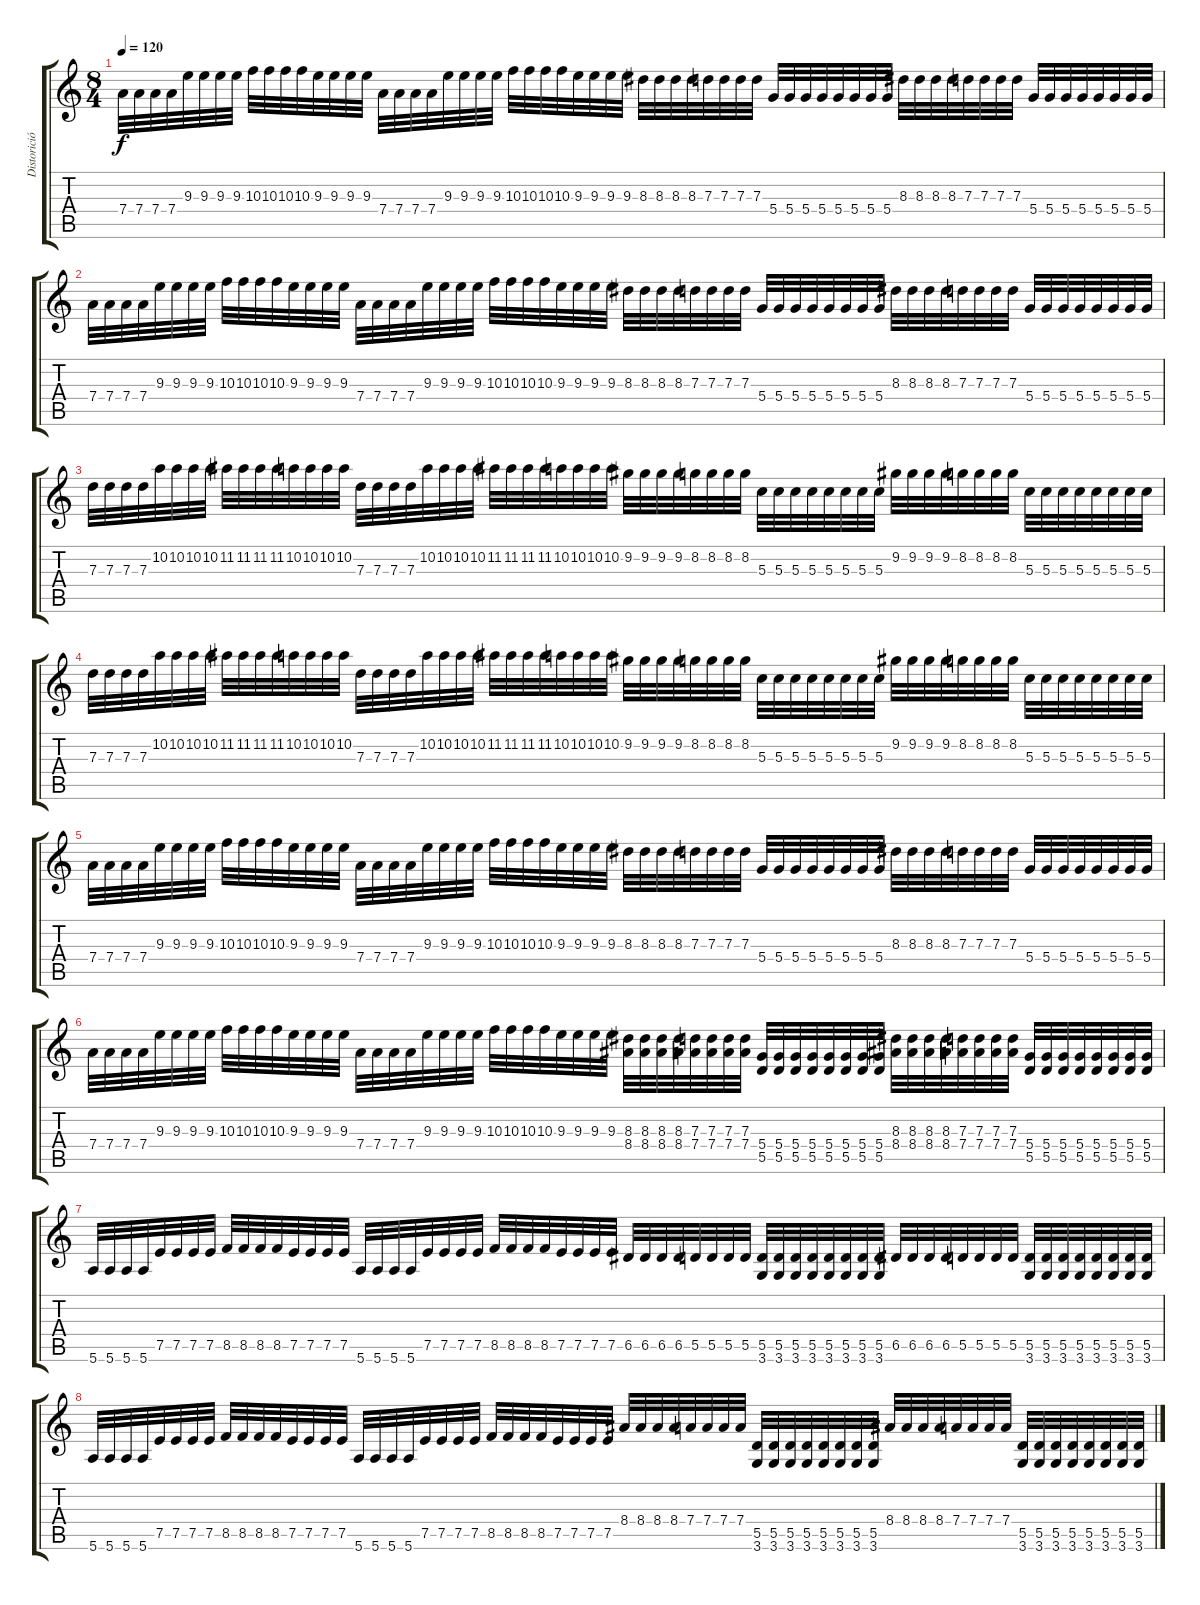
\track ("Distorición (Melodía)" "Distorició") {instrument distortionguitar}
\staff {score tabs}
\tuning (E4 B3 G3 D3 A2 E2) {hide}
\ts (8 4)
\tempo 120
\clef g2
\ks c
7.4.32{dy f} 7.4.32 7.4.32 7.4.32 9.3.32 9.3.32 9.3.32 9.3.32 10.3.32 10.3.32 10.3.32 10.3.32 9.3.32 9.3.32 9.3.32 9.3.32 7.4.32 7.4.32 7.4.32 7.4.32 9.3.32 9.3.32 9.3.32 9.3.32 10.3.32 10.3.32 10.3.32 10.3.32 9.3.32 9.3.32 9.3.32 9.3.32 8.3.32 8.3.32 8.3.32 8.3.32 7.3.32 7.3.32 7.3.32 7.3.32 5.4.32 5.4.32 5.4.32 5.4.32 5.4.32 5.4.32 5.4.32 5.4.32 8.3.32 8.3.32 8.3.32 8.3.32 7.3.32 7.3.32 7.3.32 7.3.32 5.4.32 5.4.32 5.4.32 5.4.32 5.4.32 5.4.32 5.4.32 5.4.32 |
7.4.32 7.4.32 7.4.32 7.4.32 9.3.32 9.3.32 9.3.32 9.3.32 10.3.32 10.3.32 10.3.32 10.3.32 9.3.32 9.3.32 9.3.32 9.3.32 7.4.32 7.4.32 7.4.32 7.4.32 9.3.32 9.3.32 9.3.32 9.3.32 10.3.32 10.3.32 10.3.32 10.3.32 9.3.32 9.3.32 9.3.32 9.3.32 8.3.32 8.3.32 8.3.32 8.3.32 7.3.32 7.3.32 7.3.32 7.3.32 5.4.32 5.4.32 5.4.32 5.4.32 5.4.32 5.4.32 5.4.32 5.4.32 8.3.32 8.3.32 8.3.32 8.3.32 7.3.32 7.3.32 7.3.32 7.3.32 5.4.32 5.4.32 5.4.32 5.4.32 5.4.32 5.4.32 5.4.32 5.4.32 |
7.3.32 7.3.32 7.3.32 7.3.32 10.2.32 10.2.32 10.2.32 10.2.32 11.2.32 11.2.32 11.2.32 11.2.32 10.2.32 10.2.32 10.2.32 10.2.32 7.3.32 7.3.32 7.3.32 7.3.32 10.2.32 10.2.32 10.2.32 10.2.32 11.2.32 11.2.32 11.2.32 11.2.32 10.2.32 10.2.32 10.2.32 10.2.32 9.2.32 9.2.32 9.2.32 9.2.32 8.2.32 8.2.32 8.2.32 8.2.32 5.3.32 5.3.32 5.3.32 5.3.32 5.3.32 5.3.32 5.3.32 5.3.32 9.2.32 9.2.32 9.2.32 9.2.32 8.2.32 8.2.32 8.2.32 8.2.32 5.3.32 5.3.32 5.3.32 5.3.32 5.3.32 5.3.32 5.3.32 5.3.32 |
7.3.32 7.3.32 7.3.32 7.3.32 10.2.32 10.2.32 10.2.32 10.2.32 11.2.32 11.2.32 11.2.32 11.2.32 10.2.32 10.2.32 10.2.32 10.2.32 7.3.32 7.3.32 7.3.32 7.3.32 10.2.32 10.2.32 10.2.32 10.2.32 11.2.32 11.2.32 11.2.32 11.2.32 10.2.32 10.2.32 10.2.32 10.2.32 9.2.32 9.2.32 9.2.32 9.2.32 8.2.32 8.2.32 8.2.32 8.2.32 5.3.32 5.3.32 5.3.32 5.3.32 5.3.32 5.3.32 5.3.32 5.3.32 9.2.32 9.2.32 9.2.32 9.2.32 8.2.32 8.2.32 8.2.32 8.2.32 5.3.32 5.3.32 5.3.32 5.3.32 5.3.32 5.3.32 5.3.32 5.3.32 |
7.4.32 7.4.32 7.4.32 7.4.32 9.3.32 9.3.32 9.3.32 9.3.32 10.3.32 10.3.32 10.3.32 10.3.32 9.3.32 9.3.32 9.3.32 9.3.32 7.4.32 7.4.32 7.4.32 7.4.32 9.3.32 9.3.32 9.3.32 9.3.32 10.3.32 10.3.32 10.3.32 10.3.32 9.3.32 9.3.32 9.3.32 9.3.32 8.3.32 8.3.32 8.3.32 8.3.32 7.3.32 7.3.32 7.3.32 7.3.32 5.4.32 5.4.32 5.4.32 5.4.32 5.4.32 5.4.32 5.4.32 5.4.32 8.3.32 8.3.32 8.3.32 8.3.32 7.3.32 7.3.32 7.3.32 7.3.32 5.4.32 5.4.32 5.4.32 5.4.32 5.4.32 5.4.32 5.4.32 5.4.32 |
7.4.32 7.4.32 7.4.32 7.4.32 9.3.32 9.3.32 9.3.32 9.3.32 10.3.32 10.3.32 10.3.32 10.3.32 9.3.32 9.3.32 9.3.32 9.3.32 7.4.32 7.4.32 7.4.32 7.4.32 9.3.32 9.3.32 9.3.32 9.3.32 10.3.32 10.3.32 10.3.32 10.3.32 9.3.32 9.3.32 9.3.32 9.3.32 (8.3 8.4).32 (8.3 8.4).32 (8.3 8.4).32 (8.3 8.4).32 (7.3 7.4).32 (7.3 7.4).32 (7.3 7.4).32 (7.3 7.4).32 (5.4 5.5).32 (5.4 5.5).32 (5.4 5.5).32 (5.4 5.5).32 (5.4 5.5).32 (5.4 5.5).32 (5.4 5.5).32 (5.4 5.5).32 (8.3 8.4).32 (8.3 8.4).32 (8.3 8.4).32 (8.3 8.4).32 (7.3 7.4).32 (7.3 7.4).32 (7.3 7.4).32 (7.3 7.4).32 (5.4 5.5).32 (5.4 5.5).32 (5.4 5.5).32 (5.4 5.5).32 (5.4 5.5).32 (5.4 5.5).32 (5.4 5.5).32 (5.4 5.5).32 |
5.6.32 5.6.32 5.6.32 5.6.32 7.5.32 7.5.32 7.5.32 7.5.32 8.5.32 8.5.32 8.5.32 8.5.32 7.5.32 7.5.32 7.5.32 7.5.32 5.6.32 5.6.32 5.6.32 5.6.32 7.5.32 7.5.32 7.5.32 7.5.32 8.5.32 8.5.32 8.5.32 8.5.32 7.5.32 7.5.32 7.5.32 7.5.32 6.5.32 6.5.32 6.5.32 6.5.32 5.5.32 5.5.32 5.5.32 5.5.32 (5.5 3.6).32 (5.5 3.6).32 (5.5 3.6).32 (5.5 3.6).32 (5.5 3.6).32 (5.5 3.6).32 (5.5 3.6).32 (5.5 3.6).32 6.5.32 6.5.32 6.5.32 6.5.32 5.5.32 5.5.32 5.5.32 5.5.32 (5.5 3.6).32 (5.5 3.6).32 (5.5 3.6).32 (5.5 3.6).32 (5.5 3.6).32 (5.5 3.6).32 (5.5 3.6).32 (5.5 3.6).32 |
5.6.32 5.6.32 5.6.32 5.6.32 7.5.32 7.5.32 7.5.32 7.5.32 8.5.32 8.5.32 8.5.32 8.5.32 7.5.32 7.5.32 7.5.32 7.5.32 5.6.32 5.6.32 5.6.32 5.6.32 7.5.32 7.5.32 7.5.32 7.5.32 8.5.32 8.5.32 8.5.32 8.5.32 7.5.32 7.5.32 7.5.32 7.5.32 8.4.32 8.4.32 8.4.32 8.4.32 7.4.32 7.4.32 7.4.32 7.4.32 (5.5 3.6).32 (5.5 3.6).32 (5.5 3.6).32 (5.5 3.6).32 (5.5 3.6).32 (5.5 3.6).32 (5.5 3.6).32 (5.5 3.6).32 8.4.32 8.4.32 8.4.32 8.4.32 7.4.32 7.4.32 7.4.32 7.4.32 (5.5 3.6).32 (5.5 3.6).32 (5.5 3.6).32 (5.5 3.6).32 (5.5 3.6).32 (5.5 3.6).32 (5.5 3.6).32 (5.5 3.6).32
